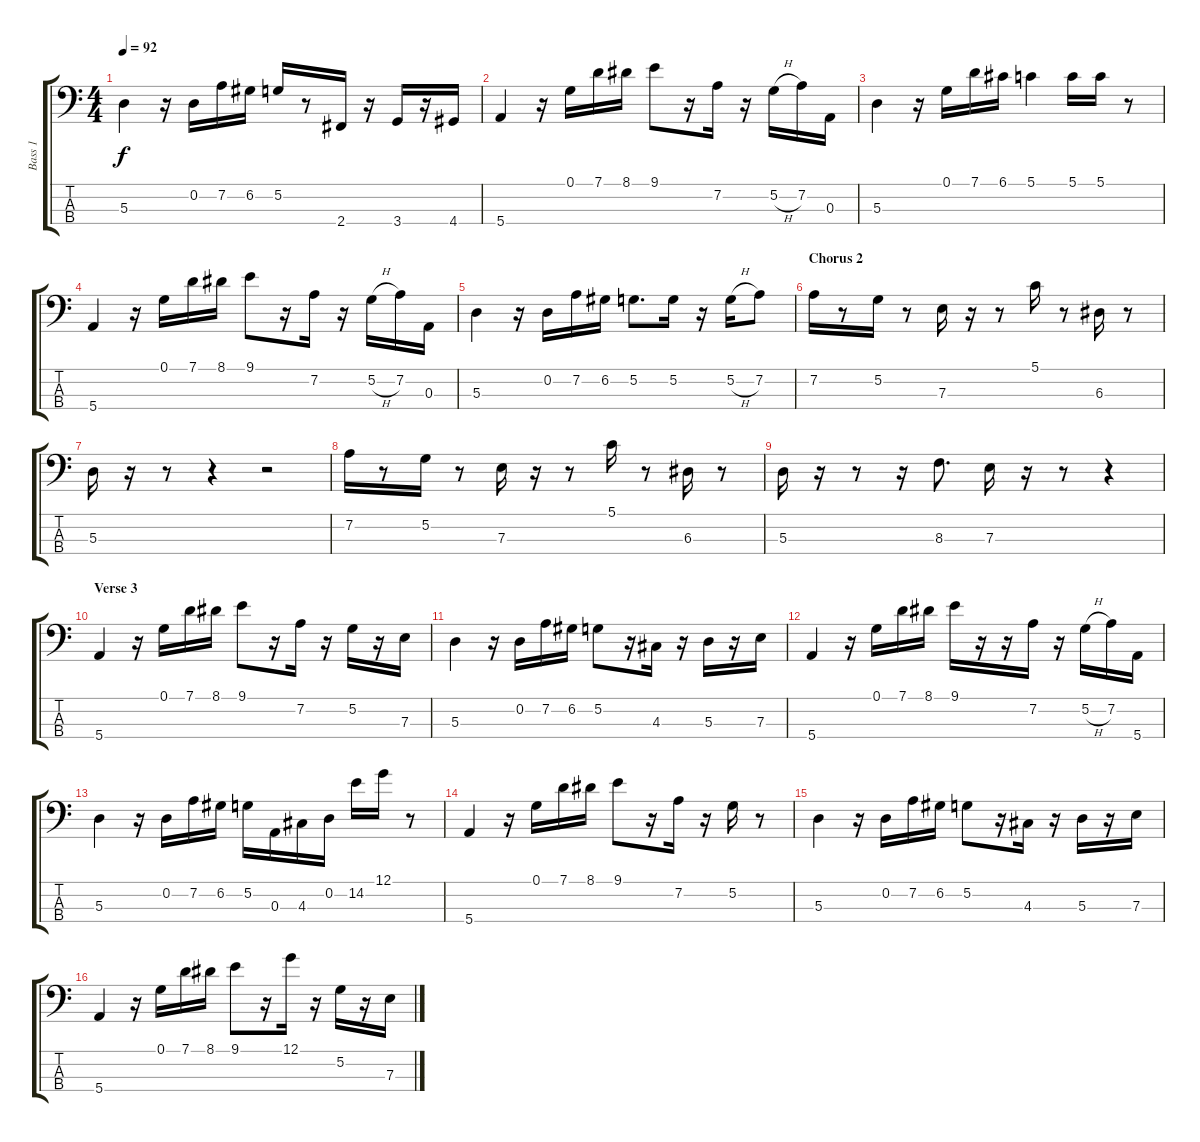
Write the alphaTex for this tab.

\track ("Bass 1" "Bass 1") {instrument electricbassfinger}
\staff {score tabs}
\tuning (G2 D2 A1 E1) {hide}
\ts (4 4)
\tempo 92
\clef f4
\ks c
5.3.4{dy f} r.16 0.2.16 7.2.16 6.2.16 5.2.16 r.8 2.4.16 r.16 3.4.16 r.16 4.4.16 |
5.4.4 r.16 0.1.16 7.1.16 8.1.16 9.1.8 r.16 7.2.16 r.16 5.2{h}.16 7.2.16 0.3.16 |
5.3.4 r.16 0.1.16 7.1.16 6.1.16 5.1.4 5.1.16 5.1.16 r.8 |
5.4.4 r.16 0.1.16 7.1.16 8.1.16 9.1.8 r.16 7.2.16 r.16 5.2{h}.16 7.2.16 0.3.16 |
5.3.4 r.16 0.2.16 7.2.16 6.2.16 5.2.8{d} 5.2.16 r.16 5.2{h}.16 7.2.8 |
\section ("" "Chorus 2")
7.2.16 r.8 5.2.16 r.8 7.3.16 r.16 r.8 5.1.16 r.8 6.3.16 r.8 |
5.3.16 r.16 r.8 r.4 r.2 |
7.2.16 r.8 5.2.16 r.8 7.3.16 r.16 r.8 5.1.16 r.8 6.3.16 r.8 |
5.3.16 r.16 r.8 r.16 8.3.8{d} 7.3.16 r.16 r.8 r.4 |
\section ("" "Verse 3")
5.4.4 r.16 0.1.16 7.1.16 8.1.16 9.1.8 r.16 7.2.16 r.16 5.2.16 r.16 7.3.16 |
5.3.4 r.16 0.2.16 7.2.16 6.2.16 5.2.8 r.16 4.3.16 r.16 5.3.16 r.16 7.3.16 |
5.4.4 r.16 0.1.16 7.1.16 8.1.16 9.1.16 r.16 r.16 7.2.16 r.16 5.2{h}.16 7.2.16 5.4.16 |
5.3.4 r.16 0.2.16 7.2.16 6.2.16 5.2.16 0.3.16 4.3.16 0.2.16 14.2.16 12.1.16 r.8 |
5.4.4 r.16 0.1.16 7.1.16 8.1.16 9.1.8 r.16 7.2.16 r.16 5.2.16 r.8 |
5.3.4 r.16 0.2.16 7.2.16 6.2.16 5.2.8 r.16 4.3.16 r.16 5.3.16 r.16 7.3.16 |
5.4.4 r.16 0.1.16 7.1.16 8.1.16 9.1.8 r.16 12.1.16 r.16 5.2.16 r.16 7.3.16
